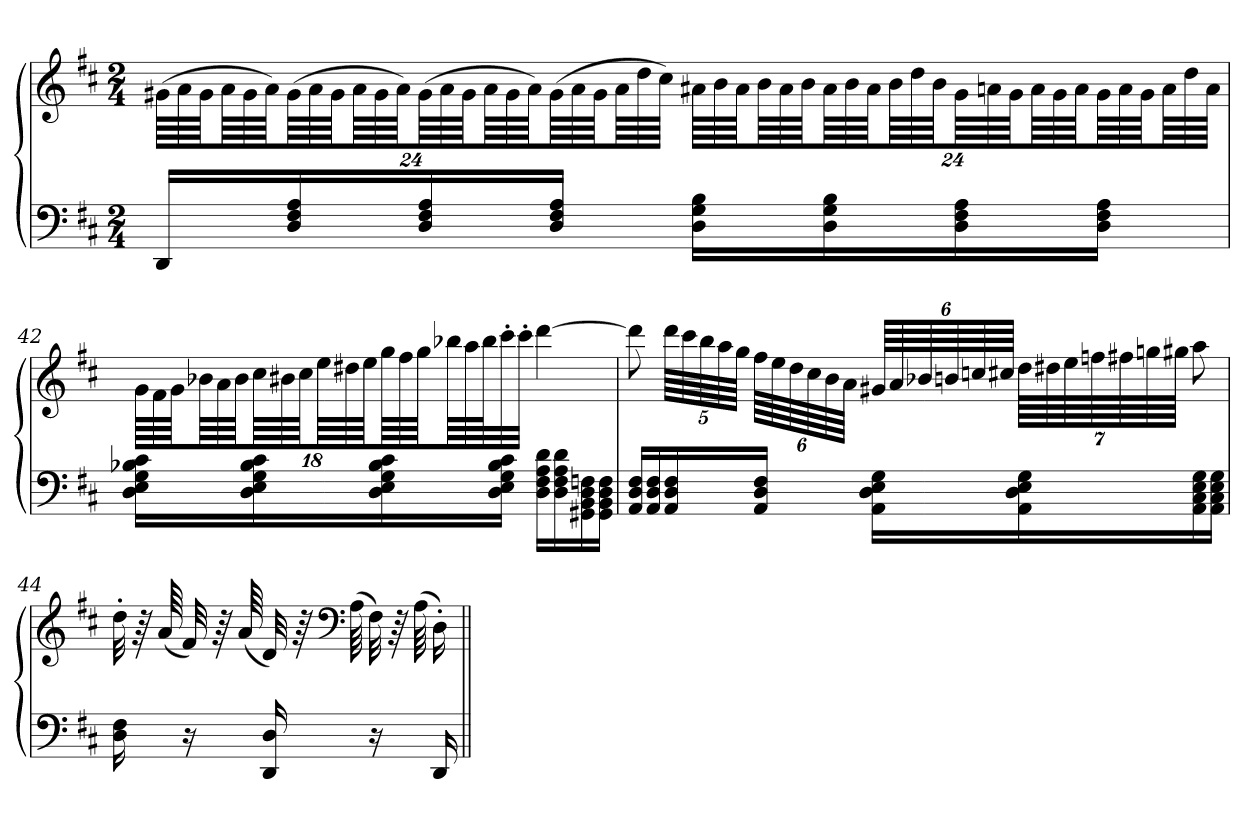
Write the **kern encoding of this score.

**kern	**kern
*part1	*part1
*staff2	*staff1
*clefF4	*clefG2
*k[f#c#]	*k[f#c#]
*D:	*D:
*M2/4	*M2/4
=	=
16DDLL	(96g#XLLLL
.	96a
.	96g#JJJ
.	96aLLL
.	96g#
.	96aJJJ)
16D 16F# 16A	(96g#LLL
.	96a
.	96g#JJJ
.	96aLLL
.	96g#
.	96aJJJ)
16D 16F# 16A	(96g#LLL
.	96a
.	96g#JJJ
.	96aLLL
.	96g#
.	96aJJJ)
16D 16F# 16AJJ	(96g#LLL
.	96a
.	96g#JJJ
.	96aLLL
.	96dd
.	96cc#JJJJ)
16D 16G 16BLL	96a#XLLLL
.	96b
.	96a#JJJ
.	96bLLL
.	96a#
.	96bJJJ
16D 16G 16B	96a#LLL
.	96b
.	96a#JJJ
.	96bLLL
.	96dd
.	96bJJJ
16D 16F# 16A	96g#LLL
.	96an
.	96g#JJJ
.	96aLLL
.	96g#
.	96aJJJ
16D 16F# 16AJJ	96g#LLL
.	96a
.	96g#JJJ
.	96aLLL
.	96dd
.	96aJJJJ
=42	=42
16D 16E 16G 16B-X 16c#LL	96gLLLL
.	96f#
.	96gJJJ
.	96b-XLLL
.	96a
.	96b-JJJ
16D 16E 16G 16B- 16c#	96cc#LLL
.	96b#X
.	96cc#JJJ
.	96eeLLL
.	96dd#X
.	96eeJJJ
16D 16E 16G 16B- 16c#	96ggLLL
.	96ff#
.	96ggJJJ
.	96bb-XLLL
.	96aa
.	96bb-J
16D 16E 16G 16B- 16c#JJ	32ccc#'
.	32ccc#'JJJ
16D 16F# 16A 16dLL	[4ddd
16D 16F# 16A 16d	.
16GG#X 16BB 16D 16Fn	.
16GG# 16BB 16D 16FJJ	.
=43	=43
16AA 16D 16F#LL	8ddd]
16AA 16D 16F#	.
16AA 16D 16F#	80dddLLLL
.	80ccc#
.	80bb
.	80aa
.	80ggJJJJ
16AA 16D 16F#JJ	96ff#LLLL
.	96ee
.	96dd
.	96cc#
.	96b
.	96aJJJJ
16AA 16D 16E 16GLL	96g#XLLLL
.	96a
.	96b-X
.	96bn
.	96ccn
.	96cc#XJJJJ
16AA 16D 16E 16G	112ddLLLL
.	112dd#X
.	112ee
.	112ffn
.	112ff#X
.	112ggn
.	112gg#XJJJJ
16AA 16C# 16E 16G	8aa
16AA 16C# 16E 16GJJ	.
=44	=44
16D 16F#	32dd'
.	64r
.	(64a
16r	32f#)
.	64r
.	(64a
16DD 16D	32d)
.	64r
*	*clefF4
.	(64A
16r	32F#)
.	64r
.	(64A
16DD	16D')
=||	=||
*-	*-
